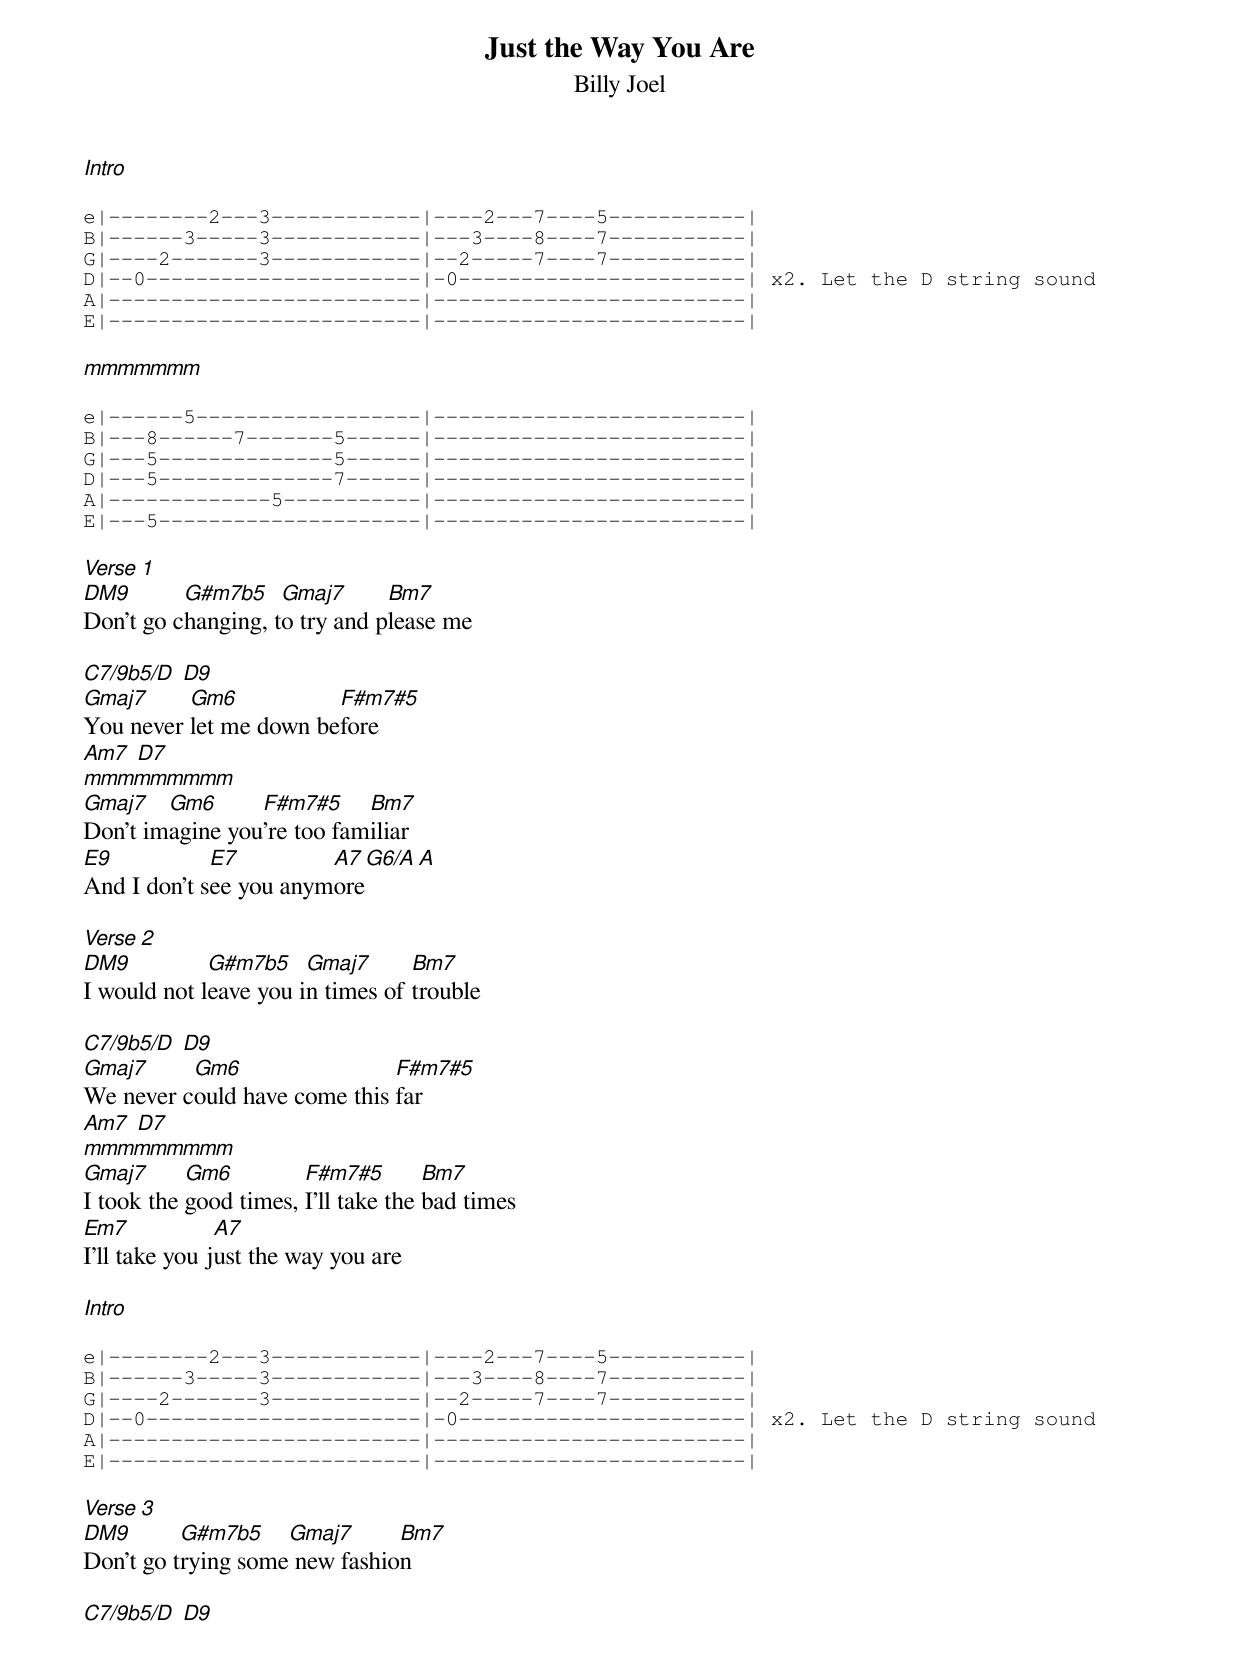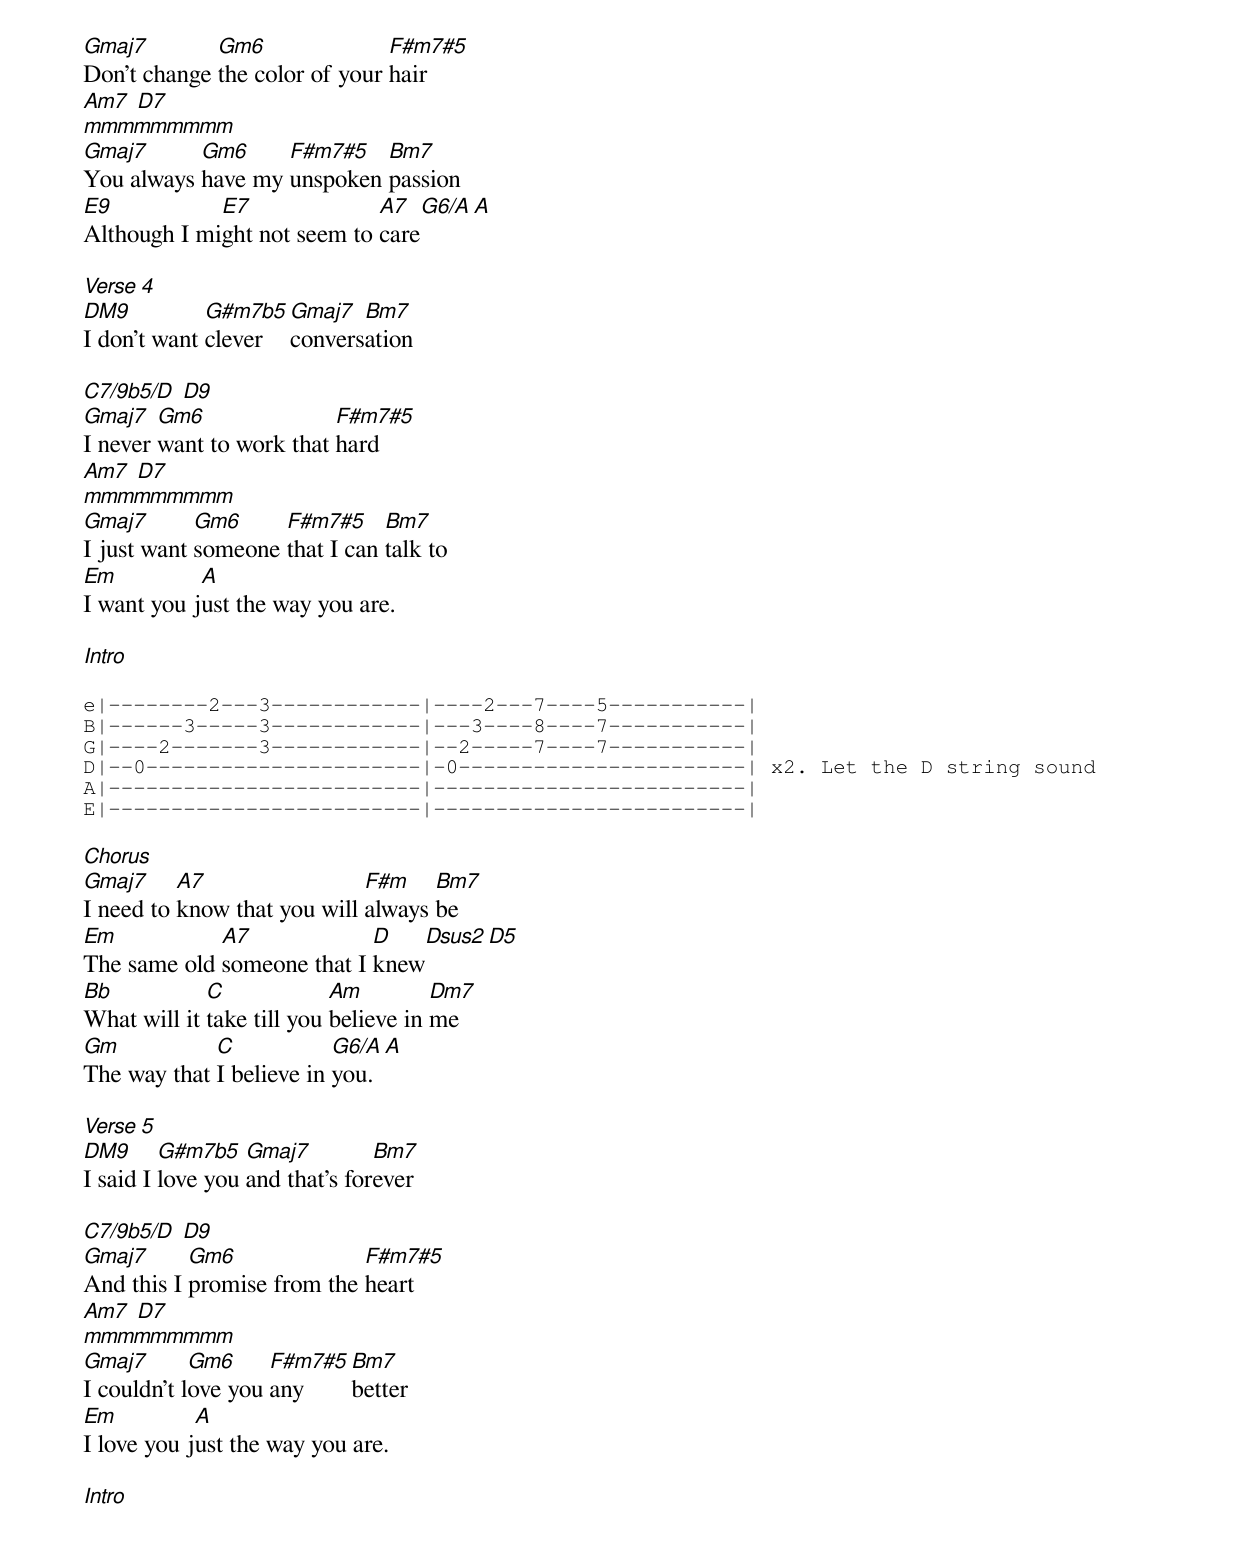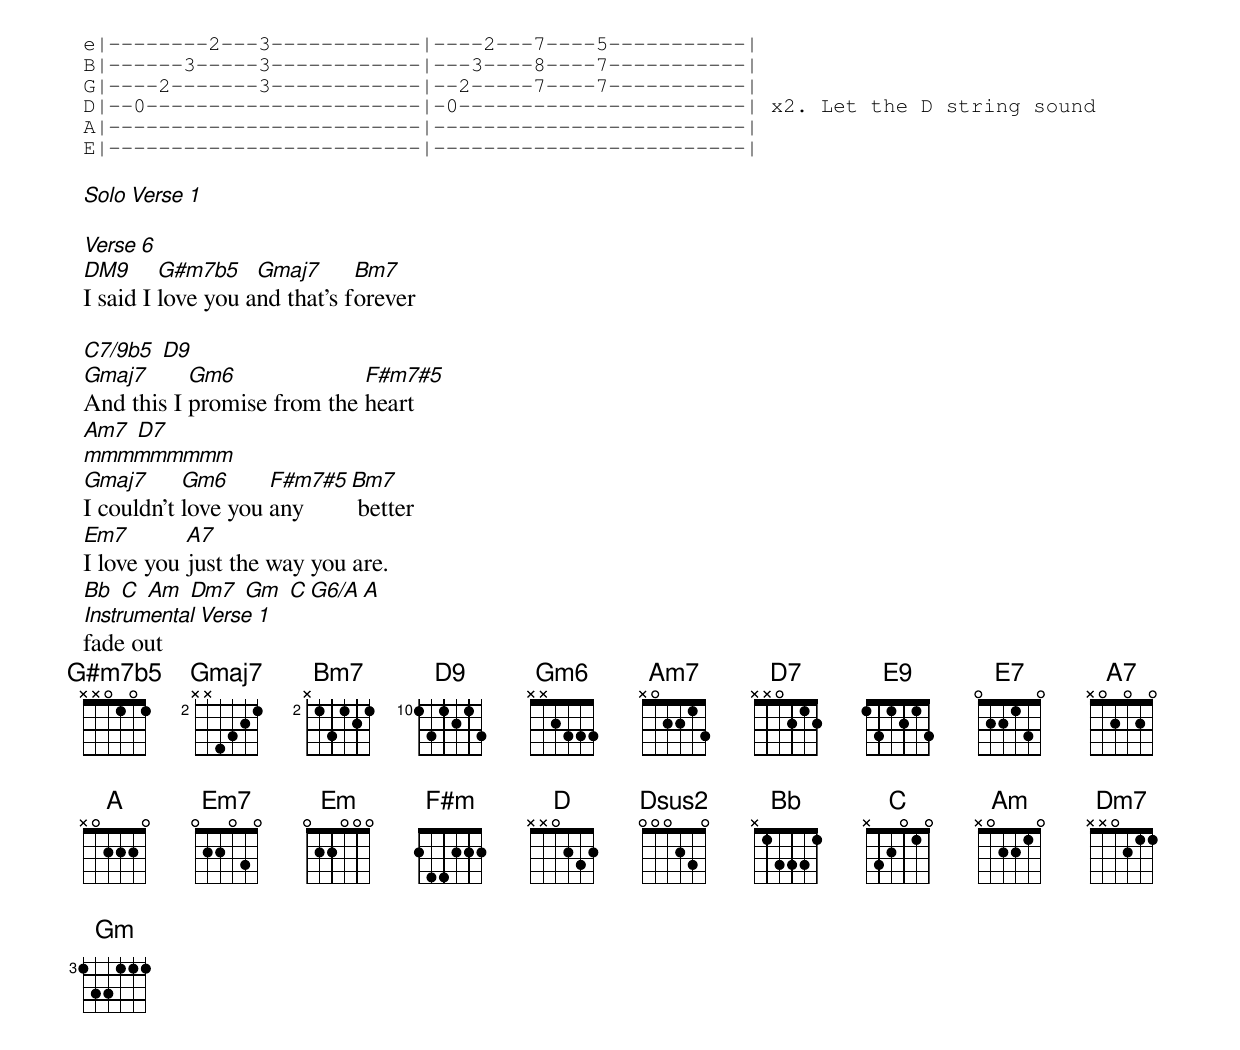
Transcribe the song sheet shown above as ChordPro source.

{t:Just the Way You Are}
{st:Billy Joel}

[Intro]

{sot}
e|--------2---3------------|----2---7----5-----------|
B|------3-----3------------|---3----8----7-----------|
G|----2-------3------------|--2-----7----7-----------|
D|--0----------------------|-0-----------------------| x2. Let the D string sound
A|-------------------------|-------------------------|
E|-------------------------|-------------------------|
{eot}

[mmmmmmm]

{sot}
e|------5------------------|-------------------------|
B|---8------7-------5------|-------------------------|
G|---5--------------5------|-------------------------|
D|---5--------------7------|-------------------------|
A|-------------5-----------|-------------------------|
E|---5---------------------|-------------------------|
{eot}

[Verse 1]
[DM9]Don't go c[G#m7b5]hanging, t[Gmaj7]o try and p[Bm7]lease me

[C7/9b5/D] [D9]
[Gmaj7]You never [Gm6]let me down be[F#m7#5]fore
[Am7] [D7]
[mmmmmmmmm]
[Gmaj7]Don't im[Gm6]agine you[F#m7#5]'re too fam[Bm7]iliar
[E9]And I don't s[E7]ee you anym[A7]ore[G6/A][A]

[Verse 2]
[DM9]I would not l[G#m7b5]eave you i[Gmaj7]n times of [Bm7]trouble

[C7/9b5/D] [D9]
[Gmaj7]We never c[Gm6]ould have come this [F#m7#5]far
[Am7] [D7]
[mmmmmmmmm]
[Gmaj7]I took the [Gm6]good times, [F#m7#5]I'll take the [Bm7]bad times
[Em7]I'll take you j[A7]ust the way you are

[Intro]

{sot}
e|--------2---3------------|----2---7----5-----------|
B|------3-----3------------|---3----8----7-----------|
G|----2-------3------------|--2-----7----7-----------|
D|--0----------------------|-0-----------------------| x2. Let the D string sound
A|-------------------------|-------------------------|
E|-------------------------|-------------------------|
{eot}

[Verse 3]
[DM9]Don't go t[G#m7b5]rying some[Gmaj7] new fashio[Bm7]n

[C7/9b5/D] [D9]
[Gmaj7]Don't change [Gm6]the color of your [F#m7#5]hair
[Am7] [D7]
[mmmmmmmmm]
[Gmaj7]You always [Gm6]have my [F#m7#5]unspoken [Bm7]passion
[E9]Although I mi[E7]ght not seem to [A7]care[G6/A][A]

[Verse 4]
[DM9]I don't want [G#m7b5]clever [Gmaj7]convers[Bm7]ation

[C7/9b5/D] [D9]
[Gmaj7]I never [Gm6]want to work that [F#m7#5]hard
[Am7] [D7]
[mmmmmmmmm]
[Gmaj7]I just want [Gm6]someone [F#m7#5]that I can [Bm7]talk to
[Em]I want you j[A]ust the way you are.

[Intro]

{sot}
e|--------2---3------------|----2---7----5-----------|
B|------3-----3------------|---3----8----7-----------|
G|----2-------3------------|--2-----7----7-----------|
D|--0----------------------|-0-----------------------| x2. Let the D string sound
A|-------------------------|-------------------------|
E|-------------------------|-------------------------|
{eot}

[Chorus]
[Gmaj7]I need to [A7]know that you will [F#m]always [Bm7]be
[Em]The same old [A7]someone that I [D]knew[Dsus2][D5]
[Bb]What will it [C]take till you [Am]believe in [Dm7]me
[Gm]The way that [C]I believe in [G6/A]you.[A]

[Verse 5]
[DM9]I said I [G#m7b5]love you [Gmaj7]and that's for[Bm7]ever

[C7/9b5/D] [D9]
[Gmaj7]And this I [Gm6]promise from the [F#m7#5]heart
[Am7] [D7]
[mmmmmmmmm]
[Gmaj7]I couldn't l[Gm6]ove you [F#m7#5]any [Bm7]better
[Em]I love you j[A]ust the way you are.

[Intro]

{sot}
e|--------2---3------------|----2---7----5-----------|
B|------3-----3------------|---3----8----7-----------|
G|----2-------3------------|--2-----7----7-----------|
D|--0----------------------|-0-----------------------| x2. Let the D string sound
A|-------------------------|-------------------------|
E|-------------------------|-------------------------|
{eot}

[Solo Verse 1]

[Verse 6]
[DM9]I said I [G#m7b5]love you a[Gmaj7]nd that's f[Bm7]orever

[C7/9b5] [D9]
[Gmaj7]And this I [Gm6]promise from the [F#m7#5]heart
[Am7] [D7]
[mmmmmmmmm]
[Gmaj7]I couldn't [Gm6]love you [F#m7#5]any [Bm7] better
[Em7]I love you [A7]just the way you are.
[Bb] [C] [Am] [Dm7] [Gm] [C][G6/A][A]
[Instrumental Verse 1]
fade out
